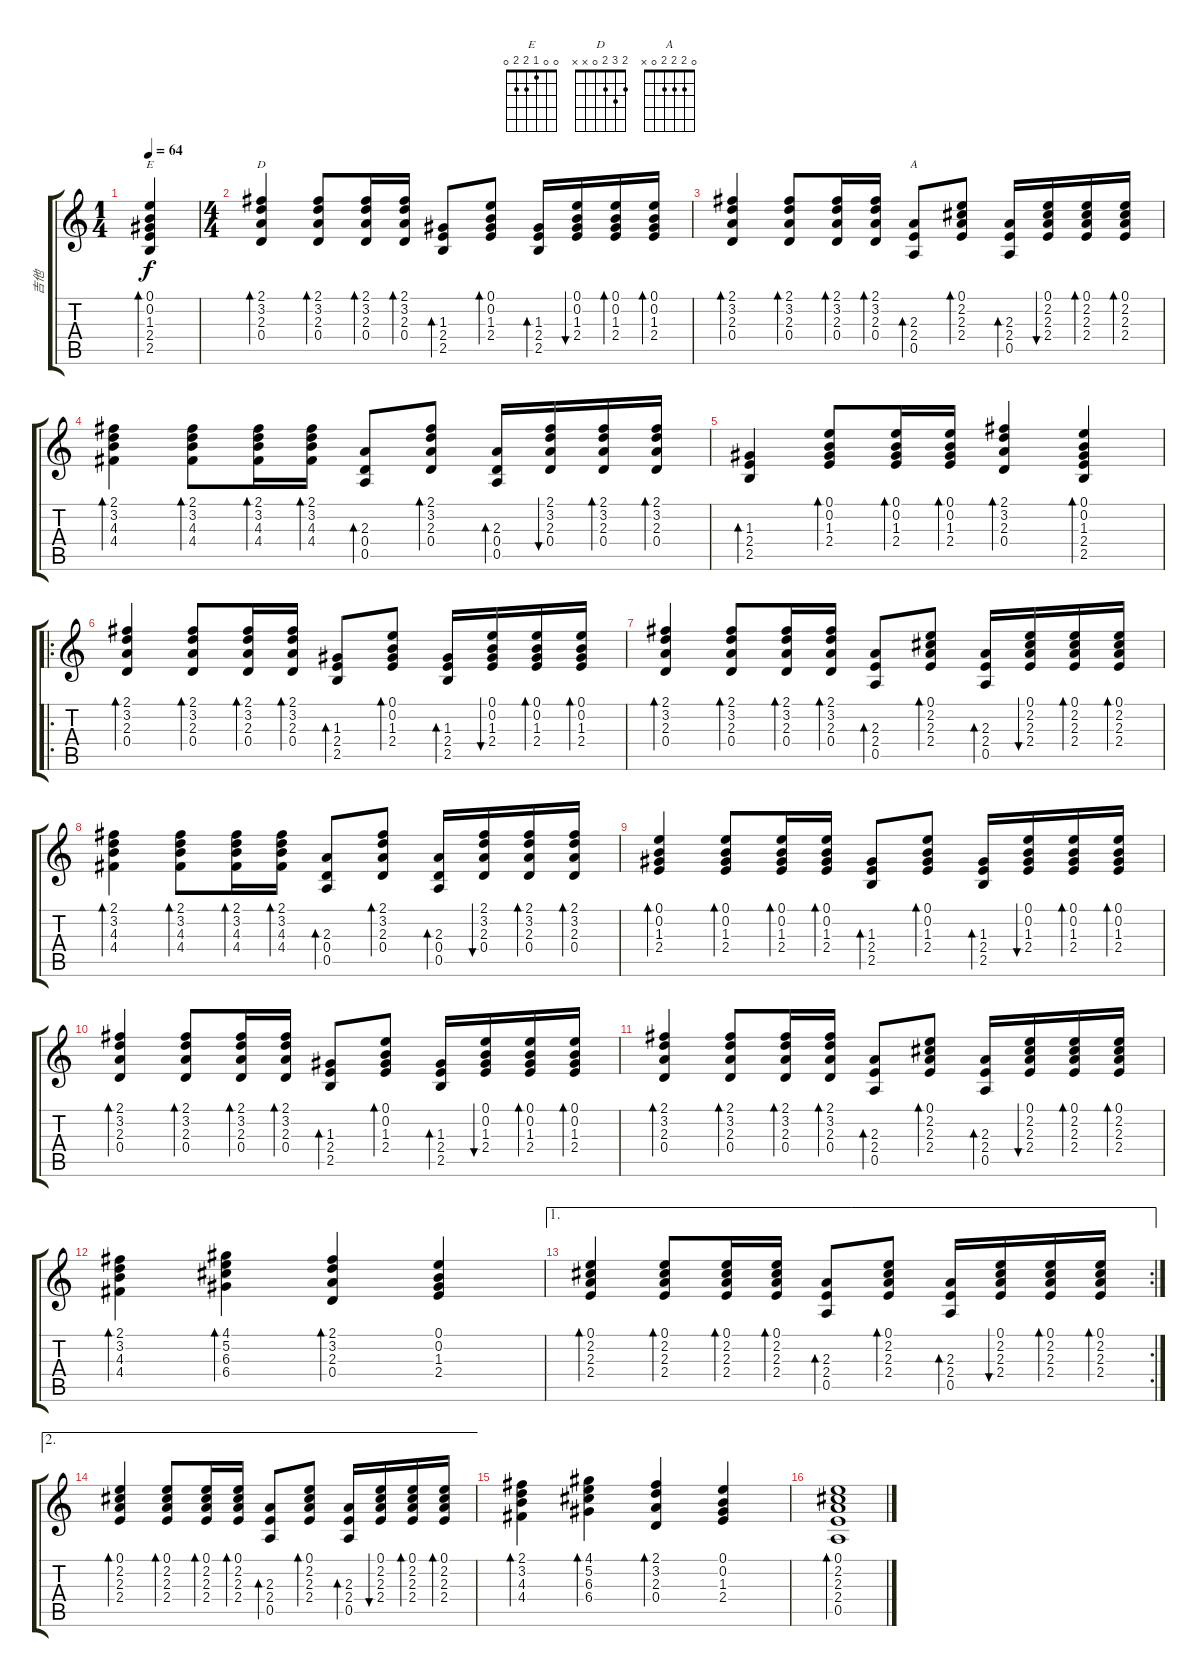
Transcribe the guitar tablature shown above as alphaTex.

\track ("吉他" "吉他") {instrument acousticguitarnylon}
\staff {score tabs}
\tuning (E4 B3 G3 D3 A2 E2) {hide}
\chord ("E" 0 0 1 2 2 0)
\chord ("D" 2 3 2 0 x x)
\chord ("A" 0 2 2 2 0 x)
\ts (1 4)
\tempo 64
\clef g2
\ks c
(0.1 0.2 1.3 2.4 2.5).4{bd 60 ch "E" dy f} |
\ts (4 4)
(2.1 3.2 2.3 0.4).4{bd 30 ch "D"} (2.1 3.2 2.3 0.4).8{bd 30} (2.1 3.2 2.3 0.4).16{bd 30} (2.1 3.2 2.3 0.4).16{bd 30} (1.3 2.4 2.5).8{bd 30} (0.1 0.2 1.3 2.4).8{bd 30} (1.3 2.4 2.5).16{bd 30} (0.1 0.2 1.3 2.4).16{bu 30} (0.1 0.2 1.3 2.4).16{bd 30} (0.1 0.2 1.3 2.4).16{bd 30} |
(2.1 3.2 2.3 0.4).4{bd 30} (2.1 3.2 2.3 0.4).8{bd 30} (2.1 3.2 2.3 0.4).16{bd 30} (2.1 3.2 2.3 0.4).16{bd 30} (2.3 2.4 0.5).8{bd 30 ch "A"} (0.1 2.2 2.3 2.4).8{bd 30} (2.3 2.4 0.5).16{bd 30} (0.1 2.2 2.3 2.4).16{bu 30} (0.1 2.2 2.3 2.4).16{bd 30} (0.1 2.2 2.3 2.4).16{bd 30} |
(2.1 3.2 4.3 4.4).4{bd 30} (2.1 3.2 4.3 4.4).8{bd 30} (2.1 3.2 4.3 4.4).16{bd 30} (2.1 3.2 4.3 4.4).16{bd 30} (2.3 0.4 0.5).8{bd 30} (2.1 3.2 2.3 0.4).8{bd 30} (2.3 0.4 0.5).16{bd 30} (2.1 3.2 2.3 0.4).16{bu 30} (2.1 3.2 2.3 0.4).16{bd 30} (2.1 3.2 2.3 0.4).16{bd 30} |
(1.3 2.4 2.5).4{bd 30} (0.1 0.2 1.3 2.4).8{bd 30} (0.1 0.2 1.3 2.4).16{bd 30} (0.1 0.2 1.3 2.4).16{bd 30} (2.1 3.2 2.3 0.4).4{bd 30} (0.1 0.2 1.3 2.4 2.5).4{bd 30} |
\ro
(2.1 3.2 2.3 0.4).4{bd 30} (2.1 3.2 2.3 0.4).8{bd 30} (2.1 3.2 2.3 0.4).16{bd 30} (2.1 3.2 2.3 0.4).16{bd 30} (1.3 2.4 2.5).8{bd 30} (0.1 0.2 1.3 2.4).8{bd 30} (1.3 2.4 2.5).16{bd 30} (0.1 0.2 1.3 2.4).16{bu 30} (0.1 0.2 1.3 2.4).16{bd 30} (0.1 0.2 1.3 2.4).16{bd 30} |
(2.1 3.2 2.3 0.4).4{bd 30} (2.1 3.2 2.3 0.4).8{bd 30} (2.1 3.2 2.3 0.4).16{bd 30} (2.1 3.2 2.3 0.4).16{bd 30} (2.3 2.4 0.5).8{bd 30} (0.1 2.2 2.3 2.4).8{bd 30} (2.3 2.4 0.5).16{bd 30} (0.1 2.2 2.3 2.4).16{bu 30} (0.1 2.2 2.3 2.4).16{bd 30} (0.1 2.2 2.3 2.4).16{bd 30} |
(2.1 3.2 4.3 4.4).4{bd 30} (2.1 3.2 4.3 4.4).8{bd 30} (2.1 3.2 4.3 4.4).16{bd 30} (2.1 3.2 4.3 4.4).16{bd 30} (2.3 0.4 0.5).8{bd 30} (2.1 3.2 2.3 0.4).8{bd 30} (2.3 0.4 0.5).16{bd 30} (2.1 3.2 2.3 0.4).16{bu 30} (2.1 3.2 2.3 0.4).16{bd 30} (2.1 3.2 2.3 0.4).16{bd 30} |
(0.1 0.2 1.3 2.4).4{bd 30} (0.1 0.2 1.3 2.4).8{bd 30} (0.1 0.2 1.3 2.4).16{bd 30} (0.1 0.2 1.3 2.4).16{bd 30} (1.3 2.4 2.5).8{bd 30} (0.1 0.2 1.3 2.4).8{bd 30} (1.3 2.4 2.5).16{bd 30} (0.1 0.2 1.3 2.4).16{bu 30} (0.1 0.2 1.3 2.4).16{bd 30} (0.1 0.2 1.3 2.4).16{bd 30} |
(2.1 3.2 2.3 0.4).4{bd 30} (2.1 3.2 2.3 0.4).8{bd 30} (2.1 3.2 2.3 0.4).16{bd 30} (2.1 3.2 2.3 0.4).16{bd 30} (1.3 2.4 2.5).8{bd 30} (0.1 0.2 1.3 2.4).8{bd 30} (1.3 2.4 2.5).16{bd 30} (0.1 0.2 1.3 2.4).16{bu 30} (0.1 0.2 1.3 2.4).16{bd 30} (0.1 0.2 1.3 2.4).16{bd 30} |
(2.1 3.2 2.3 0.4).4{bd 30} (2.1 3.2 2.3 0.4).8{bd 30} (2.1 3.2 2.3 0.4).16{bd 30} (2.1 3.2 2.3 0.4).16{bd 30} (2.3 2.4 0.5).8{bd 30} (0.1 2.2 2.3 2.4).8{bd 30} (2.3 2.4 0.5).16{bd 30} (0.1 2.2 2.3 2.4).16{bu 30} (0.1 2.2 2.3 2.4).16{bd 30} (0.1 2.2 2.3 2.4).16{bd 30} |
(2.1 3.2 4.3 4.4).4{bd 30} (4.1 5.2 6.3 6.4).4{bd 30} (2.1 3.2 2.3 0.4).4{bd 30} (0.1 0.2 1.3 2.4).4 |
\ae 1
\rc 2
(0.1 2.2 2.3 2.4).4{bd 30} (0.1 2.2 2.3 2.4).8{bd 30} (0.1 2.2 2.3 2.4).16{bd 30} (0.1 2.2 2.3 2.4).16{bd 30} (2.3 2.4 0.5).8{bd 30} (0.1 2.2 2.3 2.4).8{bd 30} (2.3 2.4 0.5).16{bd 30} (0.1 2.2 2.3 2.4).16{bu 30} (0.1 2.2 2.3 2.4).16{bd 30} (0.1 2.2 2.3 2.4).16{bd 30} |
\ae 2
(0.1 2.2 2.3 2.4).4{bd 30} (0.1 2.2 2.3 2.4).8{bd 30} (0.1 2.2 2.3 2.4).16{bd 30} (0.1 2.2 2.3 2.4).16{bd 30} (2.3 2.4 0.5).8{bd 30} (0.1 2.2 2.3 2.4).8{bd 30} (2.3 2.4 0.5).16{bd 30} (0.1 2.2 2.3 2.4).16{bu 30} (0.1 2.2 2.3 2.4).16{bd 30} (0.1 2.2 2.3 2.4).16{bd 30} |
(2.1 3.2 4.3 4.4).4{bd 30} (4.1 5.2 6.3 6.4).4{bd 30} (2.1 3.2 2.3 0.4).4{bd 30} (0.1 0.2 1.3 2.4).4 |
(0.1 2.2 2.3 2.4 0.5).1{bd 30}
